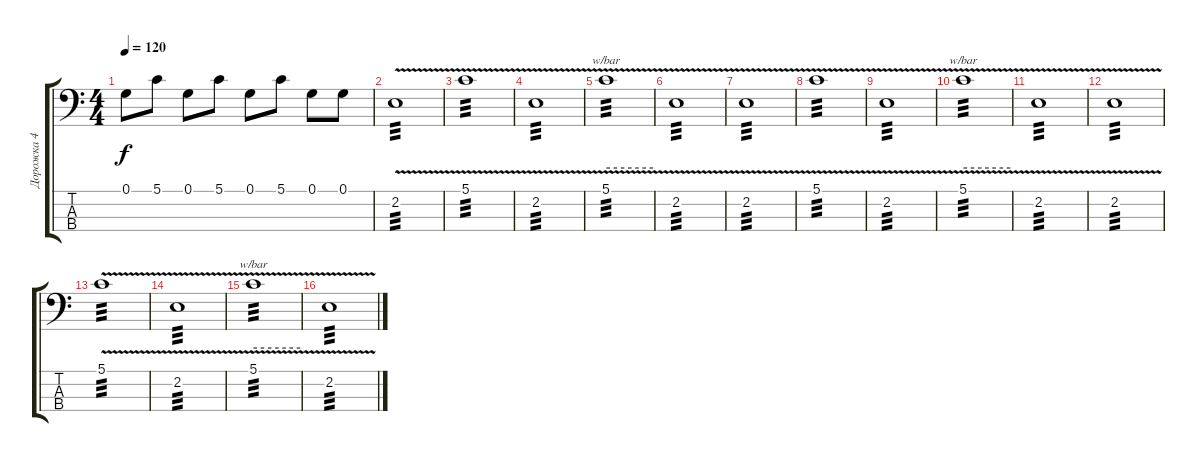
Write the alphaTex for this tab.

\track ("Дорожка 4" "Дорожка 4") {instrument electricbassfinger}
\staff {score tabs}
\tuning (G2 D2 A1 E1) {hide}
\ts (4 4)
\tempo 120
\clef f4
\ks c
0.1.8{dy f} 5.1.8 0.1.8 5.1.8 0.1.8 5.1.8 0.1.8 0.1.8 |
2.2{v}.1{tp 3} |
5.1{v}.1{tp 3} |
2.2{v}.1{tp 3} |
5.1{v}.1{tbe (hold default 0 0 60 0) tp 3} |
2.2{v}.1{tp 3} |
2.2{v}.1{tp 3} |
5.1{v}.1{tp 3} |
2.2{v}.1{tp 3} |
5.1{v}.1{tbe (hold default 0 0 60 0) tp 3} |
2.2{v}.1{tp 3} |
2.2{v}.1{tp 3} |
5.1{v}.1{tp 3} |
2.2{v}.1{tp 3} |
5.1{v}.1{tbe (hold default 0 0 60 0) tp 3} |
2.2{v}.1{tp 3}
